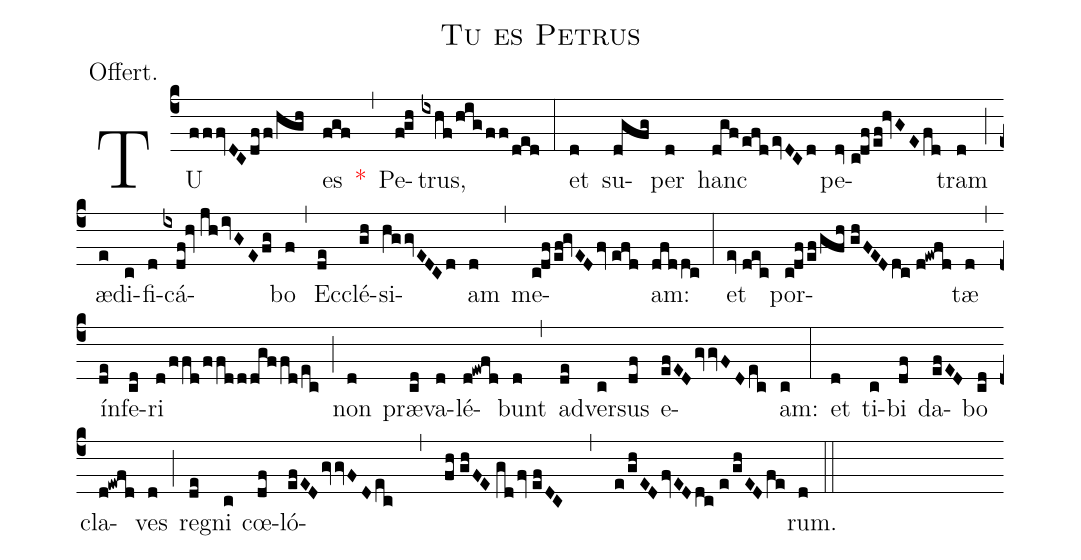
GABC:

name:Tu es Petrus;
annotation:Offert.;
mode:I.;
office-part:Offertory;
%%
(c4) TU(fffvDCdff/hgh) es(fgf) <v>\red{*}</v>(,) Pe(f!gh)trus,(ixhf/hig/ff/ded) (:) et(d) su(dgfg)per(d) hanc(dgf/efd/evDCd) pe(dv//c!df/ef!hvGE/fd)tram(d) (;) æ(e)di(c)fi(d)cá(ixdf!hv//jh/ivGE/fg)bo(f) (,) Ec(de)clé(gh)si(hggvEDCd)am(d) (,) me(c!df/ef!gvED/fv//efd)am:(dfddc) (:) et(ev//dec) por(c!df/ef/gfh//ghFED/dc//d!ewfd)tæ(d) (,) ín(de)fe(cd)ri(d/ffd/ffdddgffd/ec) (;) non(d) præ(cd)va(d)lé(d!ewfd)bunt(d) (,) ad(de)ver(c)sus(df) e(efED/gvvFD/ec)am:(c) (:) et(d) ti(c)bi(df) da(efED)bo(cd) cla(d!ewfd)ves(d) (;) re(de)gni(c) cœ(df)ló(efED/gvvFD/ec/ , fh//ghFE//gd/fv//efDC/ , e/ghED/fvED/dc//e/ghED/fe)rum.(d) (::)
